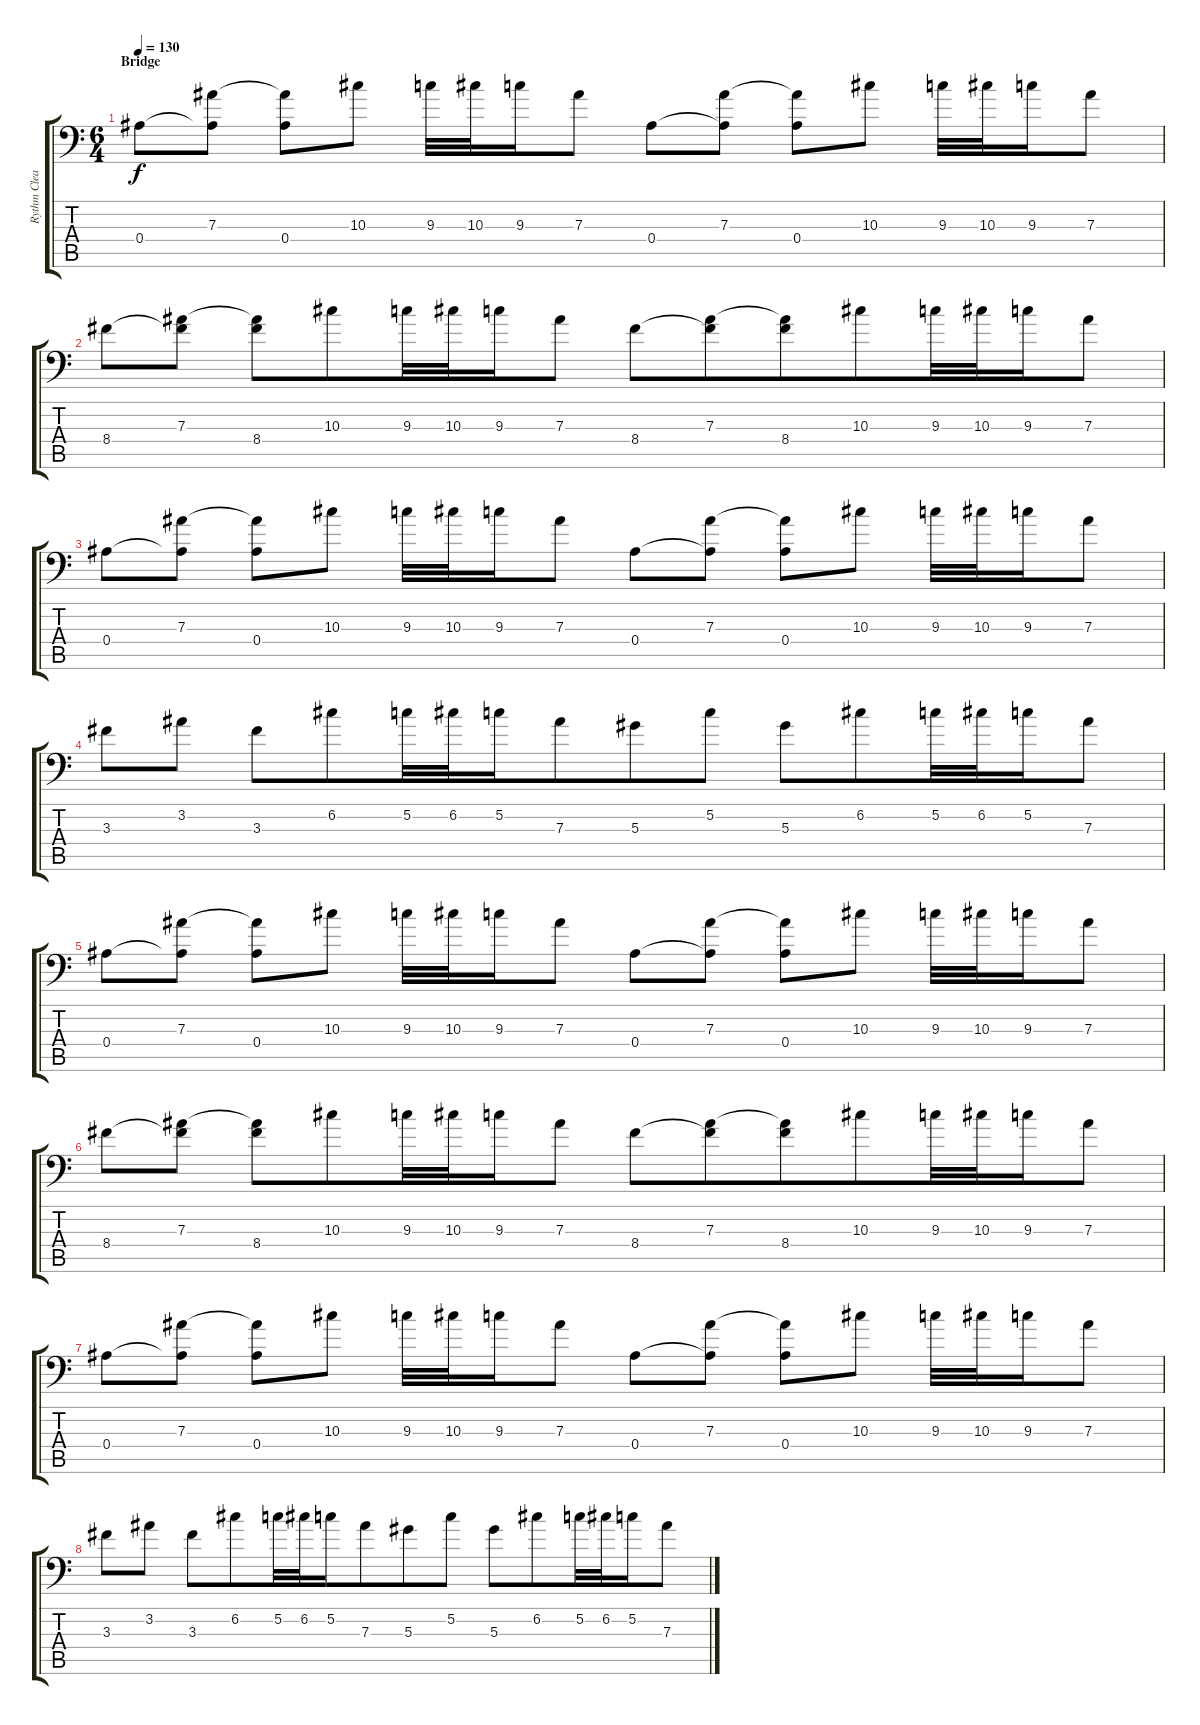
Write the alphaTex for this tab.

\track ("Rythm Clean Guitar" "Rythm Clea") {instrument electricguitarclean bank 2}
\staff {score tabs}
\tuning (C4 G3 Eb3 Bb2 F2 Bb1) {hide}
\ts (6 4)
\section ("" "Bridge")
\tempo 130
\clef f4
\ks c
0.4.8{dy f beam merge} (7.3 0.4{t}).8 (7.3{t} 0.4).8 10.3.8 9.3.32 10.3.32{beam merge} 9.3.16{beam merge} 7.3.8 0.4.8{beam merge} (7.3 0.4{t}).8 (7.3{t} 0.4).8{beam merge} 10.3.8 9.3.32 10.3.32 9.3.16{beam merge} 7.3.8 |
8.4.8 (7.3 8.4{t}).8 (7.3{t} 8.4).8 10.3.8{beam merge} 9.3.32 10.3.32 9.3.16 7.3.8 8.4.8 (7.3 8.4{t}).8{beam merge} (7.3{t} 8.4).8{beam merge} 10.3.8{beam merge} 9.3.32{beam merge} 10.3.32{beam merge} 9.3.16{beam merge} 7.3.8 |
0.4.8{beam merge} (7.3 0.4{t}).8 (7.3{t} 0.4).8 10.3.8 9.3.32 10.3.32{beam merge} 9.3.16{beam merge} 7.3.8 0.4.8{beam merge} (7.3 0.4{t}).8 (7.3{t} 0.4).8{beam merge} 10.3.8 9.3.32 10.3.32 9.3.16{beam merge} 7.3.8 |
3.3.8 3.2.8 3.3.8{beam merge} 6.2.8{beam merge} 5.2.32{beam merge} 6.2.32{beam merge} 5.2.16 7.3.8{beam merge} 5.3.8 5.2.8 5.3.8{beam merge} 6.2.8{beam merge} 5.2.32 6.2.32{beam merge} 5.2.16 7.3.8 |
0.4.8{beam merge} (7.3 0.4{t}).8 (7.3{t} 0.4).8 10.3.8 9.3.32 10.3.32{beam merge} 9.3.16{beam merge} 7.3.8 0.4.8{beam merge} (7.3 0.4{t}).8 (7.3{t} 0.4).8{beam merge} 10.3.8 9.3.32 10.3.32 9.3.16{beam merge} 7.3.8 |
8.4.8 (7.3 8.4{t}).8 (7.3{t} 8.4).8 10.3.8{beam merge} 9.3.32 10.3.32 9.3.16 7.3.8 8.4.8 (7.3 8.4{t}).8{beam merge} (7.3{t} 8.4).8{beam merge} 10.3.8{beam merge} 9.3.32{beam merge} 10.3.32{beam merge} 9.3.16{beam merge} 7.3.8 |
0.4.8{beam merge} (7.3 0.4{t}).8 (7.3{t} 0.4).8 10.3.8 9.3.32 10.3.32{beam merge} 9.3.16{beam merge} 7.3.8 0.4.8{beam merge} (7.3 0.4{t}).8 (7.3{t} 0.4).8{beam merge} 10.3.8 9.3.32 10.3.32 9.3.16{beam merge} 7.3.8 |
3.3.8 3.2.8 3.3.8{beam merge} 6.2.8{beam merge} 5.2.32{beam merge} 6.2.32{beam merge} 5.2.16 7.3.8{beam merge} 5.3.8 5.2.8 5.3.8{beam merge} 6.2.8{beam merge} 5.2.32 6.2.32{beam merge} 5.2.16 7.3.8
